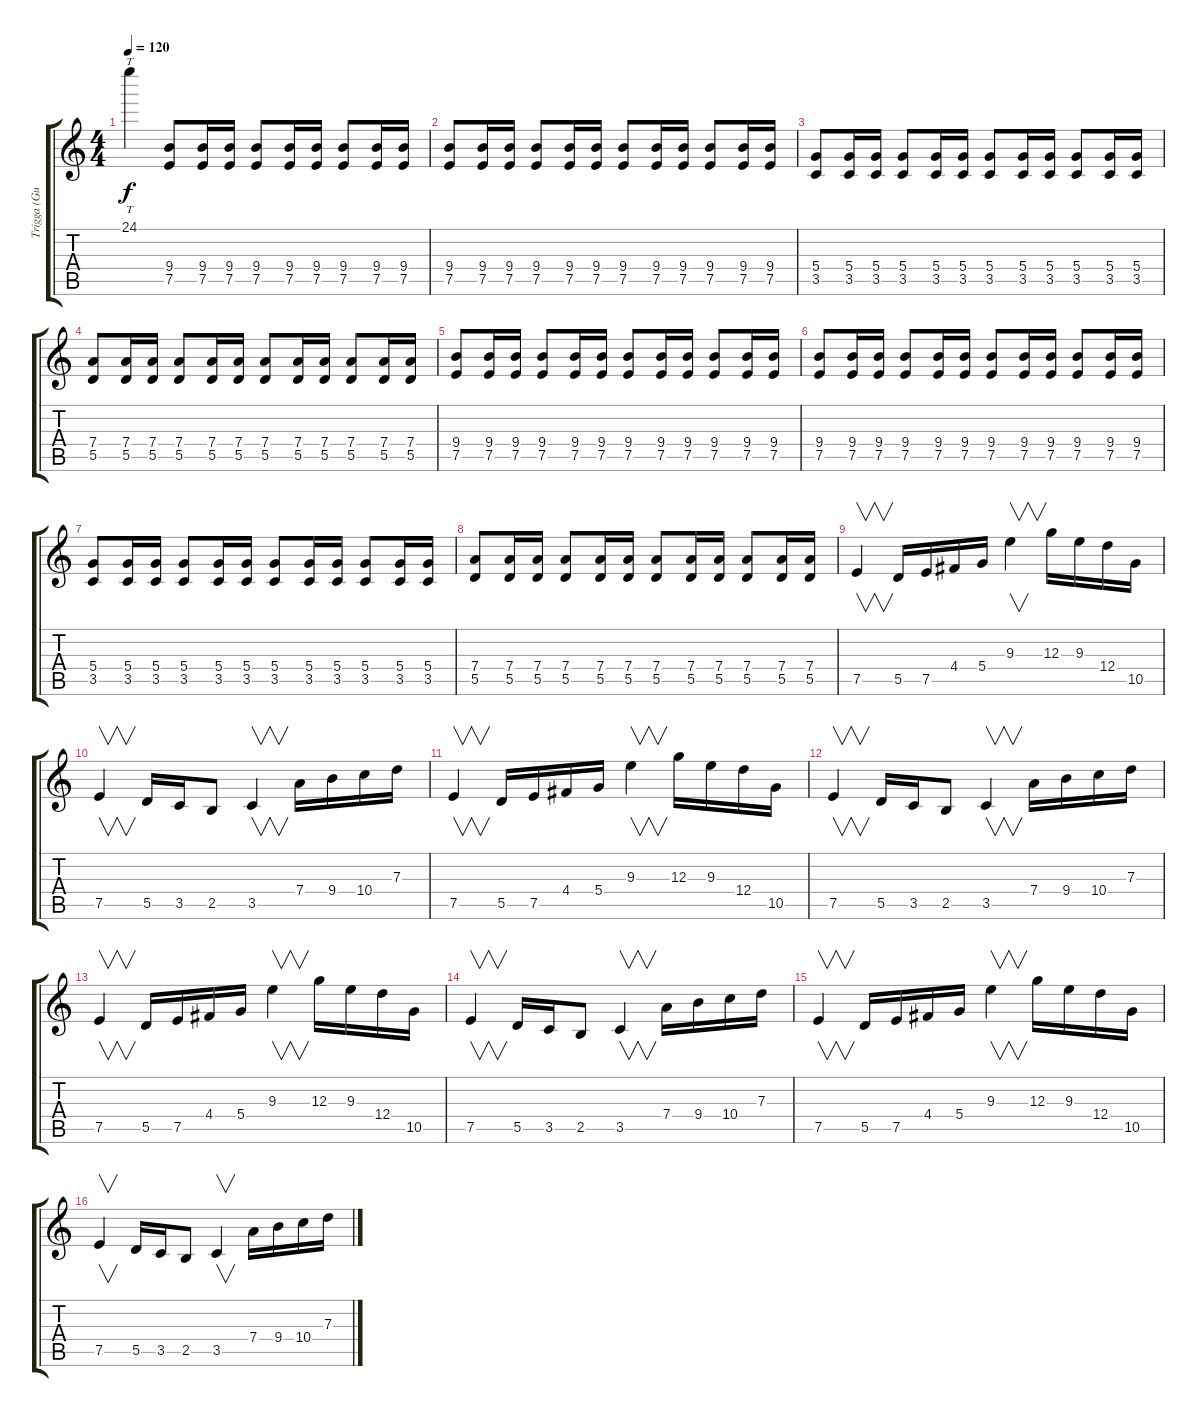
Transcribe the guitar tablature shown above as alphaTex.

\track ("Trigga (Guitar 2)" "Trigga (Gu") {instrument distortionguitar}
\staff {score tabs}
\tuning (E4 B3 G3 D3 A2 E2) {hide}
\ts (4 4)
\tempo 120
\clef g2
\ks c
24.1.4{tt dy f} (9.4 7.5).8 (9.4 7.5).16 (9.4 7.5).16 (9.4 7.5).8 (9.4 7.5).16 (9.4 7.5).16 (9.4 7.5).8 (9.4 7.5).16 (9.4 7.5).16 |
(9.4 7.5).8 (9.4 7.5).16 (9.4 7.5).16 (9.4 7.5).8 (9.4 7.5).16 (9.4 7.5).16 (9.4 7.5).8 (9.4 7.5).16 (9.4 7.5).16 (9.4 7.5).8 (9.4 7.5).16 (9.4 7.5).16 |
(5.4 3.5).8 (5.4 3.5).16 (5.4 3.5).16 (5.4 3.5).8 (5.4 3.5).16 (5.4 3.5).16 (5.4 3.5).8 (5.4 3.5).16 (5.4 3.5).16 (5.4 3.5).8 (5.4 3.5).16 (5.4 3.5).16 |
(7.4 5.5).8 (7.4 5.5).16 (7.4 5.5).16 (7.4 5.5).8 (7.4 5.5).16 (7.4 5.5).16 (7.4 5.5).8 (7.4 5.5).16 (7.4 5.5).16 (7.4 5.5).8 (7.4 5.5).16 (7.4 5.5).16 |
(9.4 7.5).8 (9.4 7.5).16 (9.4 7.5).16 (9.4 7.5).8 (9.4 7.5).16 (9.4 7.5).16 (9.4 7.5).8 (9.4 7.5).16 (9.4 7.5).16 (9.4 7.5).8 (9.4 7.5).16 (9.4 7.5).16 |
(9.4 7.5).8 (9.4 7.5).16 (9.4 7.5).16 (9.4 7.5).8 (9.4 7.5).16 (9.4 7.5).16 (9.4 7.5).8 (9.4 7.5).16 (9.4 7.5).16 (9.4 7.5).8 (9.4 7.5).16 (9.4 7.5).16 |
(5.4 3.5).8 (5.4 3.5).16 (5.4 3.5).16 (5.4 3.5).8 (5.4 3.5).16 (5.4 3.5).16 (5.4 3.5).8 (5.4 3.5).16 (5.4 3.5).16 (5.4 3.5).8 (5.4 3.5).16 (5.4 3.5).16 |
(7.4 5.5).8 (7.4 5.5).16 (7.4 5.5).16 (7.4 5.5).8 (7.4 5.5).16 (7.4 5.5).16 (7.4 5.5).8 (7.4 5.5).16 (7.4 5.5).16 (7.4 5.5).8 (7.4 5.5).16 (7.4 5.5).16 |
7.5.4{v} 5.5.16 7.5.16 4.4.16 5.4.16 9.3.4{v} 12.3.16 9.3.16 12.4.16 10.5.16 |
7.5.4{v} 5.5.16 3.5.16 2.5.8 3.5.4{v} 7.4.16 9.4.16 10.4.16 7.3.16 |
7.5.4{v} 5.5.16 7.5.16 4.4.16 5.4.16 9.3.4{v} 12.3.16 9.3.16 12.4.16 10.5.16 |
7.5.4{v} 5.5.16 3.5.16 2.5.8 3.5.4{v} 7.4.16 9.4.16 10.4.16 7.3.16 |
7.5.4{v} 5.5.16 7.5.16 4.4.16 5.4.16 9.3.4{v} 12.3.16 9.3.16 12.4.16 10.5.16 |
7.5.4{v} 5.5.16 3.5.16 2.5.8 3.5.4{v} 7.4.16 9.4.16 10.4.16 7.3.16 |
7.5.4{v} 5.5.16 7.5.16 4.4.16 5.4.16 9.3.4{v} 12.3.16 9.3.16 12.4.16 10.5.16 |
7.5.4{v} 5.5.16 3.5.16 2.5.8 3.5.4{v} 7.4.16 9.4.16 10.4.16 7.3.16
